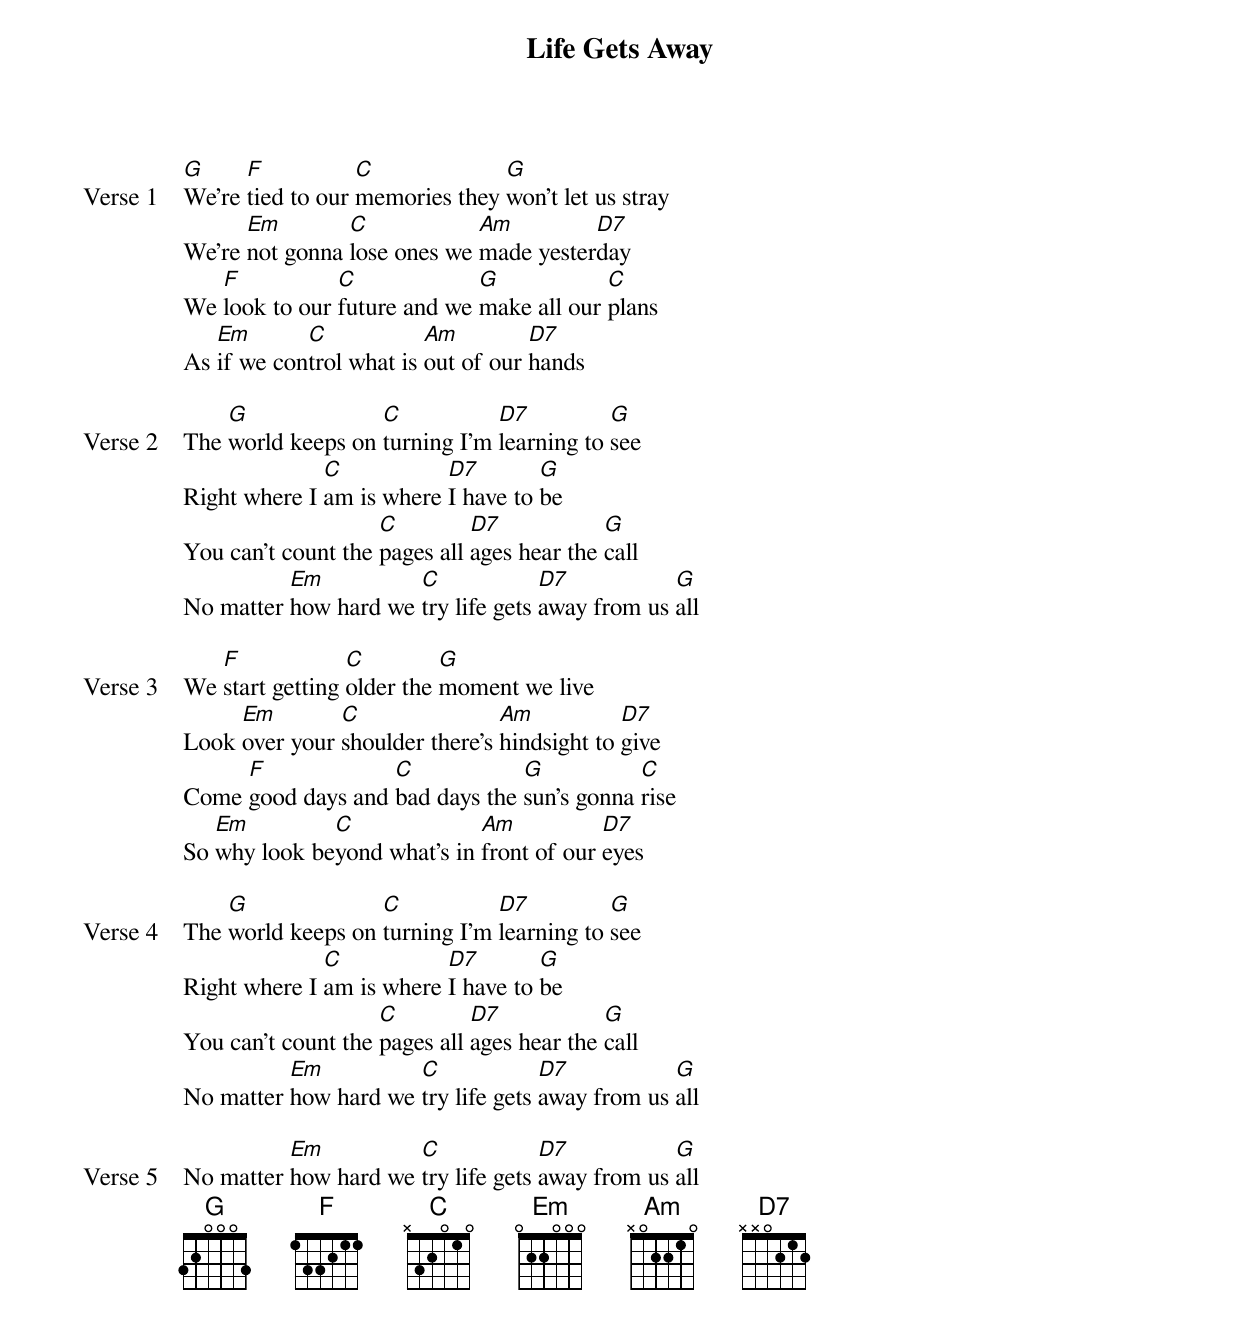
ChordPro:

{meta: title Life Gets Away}
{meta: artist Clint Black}
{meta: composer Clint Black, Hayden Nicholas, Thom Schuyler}

{start_of_verse: Verse 1}
[G]We're [F]tied to our [C]memories they [G]won't let us stray
We're [Em]not gonna [C]lose ones we [Am]made yester[D7]day
We [F]look to our [C]future and we [G]make all our [C]plans
As [Em]if we con[C]trol what is [Am]out of our [D7]hands
{end_of_verse}

{start_of_verse: Verse 2}
The [G]world keeps on [C]turning I'm [D7]learning to [G]see
Right where I [C]am is where [D7]I have to [G]be
You can't count the [C]pages all [D7]ages hear the [G]call
No matter [Em]how hard we [C]try life gets [D7]away from us [G]all
{end_of_verse}

{start_of_verse: Verse 3}
We [F]start getting [C]older the [G]moment we live
Look [Em]over your [C]shoulder there's [Am]hindsight to [D7]give
Come [F]good days and [C]bad days the [G]sun's gonna [C]rise
So [Em]why look be[C]yond what's in [Am]front of our [D7]eyes
{end_of_verse}

{start_of_verse: Verse 4}
The [G]world keeps on [C]turning I'm [D7]learning to [G]see
Right where I [C]am is where [D7]I have to [G]be
You can't count the [C]pages all [D7]ages hear the [G]call
No matter [Em]how hard we [C]try life gets [D7]away from us [G]all
{end_of_verse}

{start_of_verse: Verse 5}
No matter [Em]how hard we [C]try life gets [D7]away from us [G]all
{end_of_verse}
